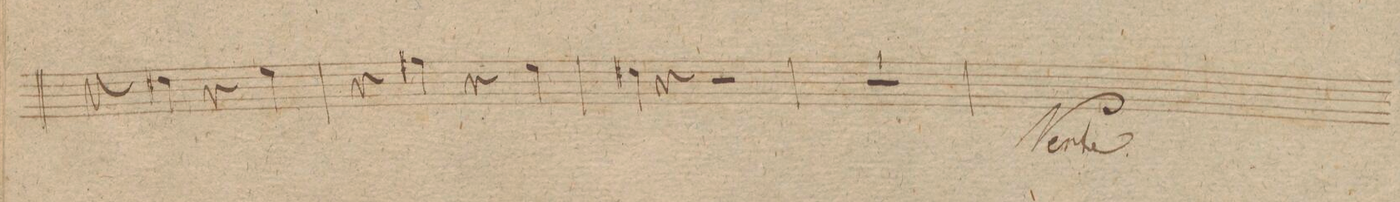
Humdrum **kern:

**kern	**dynam
*I"Violino. 1mo	*
*clefG2	*
*k[]	*
*met(c|)	*
*M2/2	*
4r	.
4dd#X\	.
4r	.
4ee\	.
=29	=29
4r	.
4ff#X\	.
4r	.
4ee\	.
=30	=30
4dd#X\	.
4r	.
2r	.
=31	=31
1r	.
=32	=32
*-	*-
